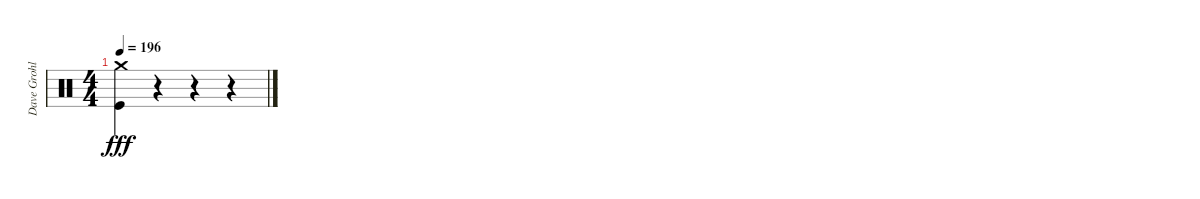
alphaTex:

\track ("Dave Grohl (Drums)" "Dave Grohl") {instrument percussion}
\staff {score}
\articulation defaults
\ts (4 4)
\tempo 196
\clef neutral
\ks c
("Crash medium (hit)" "Kick (hit)").4{dy fff} r.4 r.4 r.4
